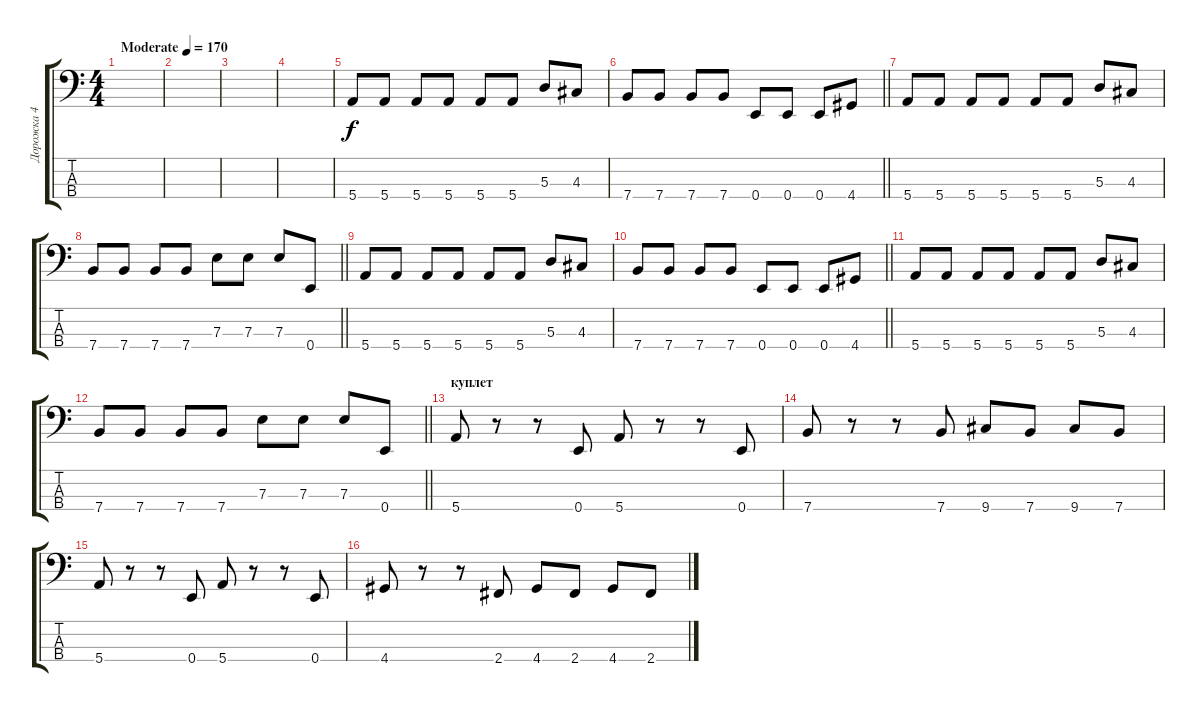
\track ("Дорожка 4" "Дорожка 4") {solo instrument electricbasspick}
\staff {score tabs}
\tuning (G2 D2 A1 E1) {hide}
\ts (4 4)
\tempo (170 "Moderate")
\clef f4
\ks c
|
|
|
|
5.4.8 5.4.8 5.4.8 5.4.8 5.4.8 5.4.8 5.3.8 4.3.8 |
\barLineRight lightlight
7.4.8 7.4.8 7.4.8 7.4.8 0.4.8 0.4.8 0.4.8 4.4.8 |
5.4.8 5.4.8 5.4.8 5.4.8 5.4.8 5.4.8 5.3.8 4.3.8 |
\barLineRight lightlight
7.4.8 7.4.8 7.4.8 7.4.8 7.3.8 7.3.8 7.3.8 0.4.8 |
5.4.8 5.4.8 5.4.8 5.4.8 5.4.8 5.4.8 5.3.8 4.3.8 |
\barLineRight lightlight
7.4.8 7.4.8 7.4.8 7.4.8 0.4.8 0.4.8 0.4.8 4.4.8 |
5.4.8 5.4.8 5.4.8 5.4.8 5.4.8 5.4.8 5.3.8 4.3.8 |
\barLineRight lightlight
7.4.8 7.4.8 7.4.8 7.4.8 7.3.8 7.3.8 7.3.8 0.4.8 |
\section ("" "куплет")
5.4.8 r.8 r.8 0.4.8 5.4.8 r.8 r.8 0.4.8 |
7.4.8 r.8 r.8 7.4.8 9.4.8 7.4.8 9.4.8 7.4.8 |
5.4.8 r.8 r.8 0.4.8 5.4.8 r.8 r.8 0.4.8 |
4.4.8 r.8 r.8 2.4.8 4.4.8 2.4.8 4.4.8 2.4.8
